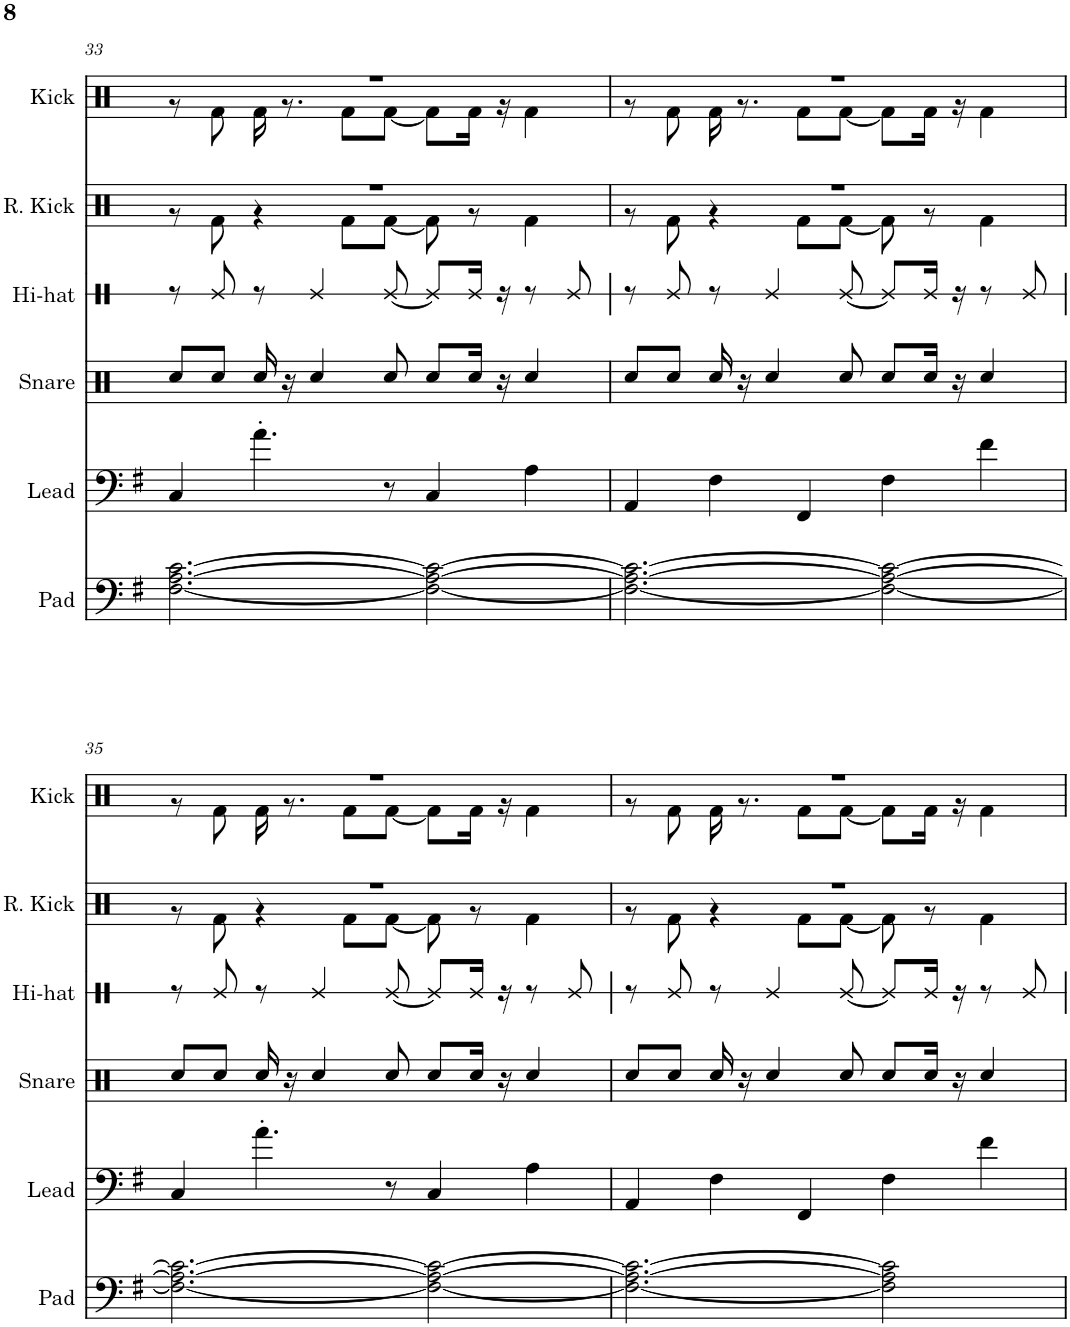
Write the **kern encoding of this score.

**kern	**kern	**kern	**kern	**kern	**kern
*part6	*part5	*part4	*part3	*part2	*part1
*staff6	*staff5	*staff4	*staff3	*staff2	*staff1
*I"Pad	*I"Lead	*I"Snare	*I"Hi-hat	*I"Reverb Kick	*I"Kick
*I'Pad	*I'Lead	*I'Snare	*I'Hi-hat	*I'R. Kick	*I'Kick
!!LO:PB:g=z
*clefF4	*clefF4	*clefX	*clefX	*clefX	*clefX
*k[f#]	*k[f#]	*k[f#]	*k[f#]	*k[f#]	*k[f#]
*M5/4	*M5/4	*M5/4	*M5/4	*M5/4	*M5/4
=33	=33	=33	=33	=33	=33
*	*	*	*	*^	*^
[2.F#\ [2.A\ [2.c\	4C/	8Rcc/L	8r	4%5r	8r	4%5r	8r
.	.	8Rcc/J	8Re/	.	8Rf\	.	8Rf\
.	4.a'\	16Rcc/	8r	.	4r	.	16Rf\
.	.	16r	.	.	.	.	8.r
.	.	4Rcc/	4Re/	.	.	.	.
.	.	.	.	.	8Rf\L	.	8Rf\L
.	8r	8Rcc/	[8Re/	.	[8Rf\J	.	[8Rf\J
2F#\_ 2A\_ 2c\_	4C/	8Rcc/L	8Re/L]	.	8Rf\]	.	8Rf\L]
.	.	16Rcc/Jk	16Re/Jk	.	8r	.	16Rf\Jk
.	.	16r	16r	.	.	.	16r
.	4A\	4Rcc/	8r	.	4Rf\	.	4Rf\
.	.	.	8Re/	.	.	.	.
=34	=34	=34	=34	=34	=34	=34	=34
2.F#\_ 2.A\_ 2.c\_	4AA/	8Rcc/L	8r	4%5r	8r	4%5r	8r
.	.	8Rcc/J	8Re/	.	8Rf\	.	8Rf\
.	4F#\	16Rcc/	8r	.	4r	.	16Rf\
.	.	16r	.	.	.	.	8.r
.	.	4Rcc/	4Re/	.	.	.	.
.	4FF#/	.	.	.	8Rf\L	.	8Rf\L
.	.	8Rcc/	[8Re/	.	[8Rf\J	.	[8Rf\J
2F#\_ 2A\_ 2c\_	4F#\	8Rcc/L	8Re/L]	.	8Rf\]	.	8Rf\L]
.	.	16Rcc/Jk	16Re/Jk	.	8r	.	16Rf\Jk
.	.	16r	16r	.	.	.	16r
.	4f#\	4Rcc/	8r	.	4Rf\	.	4Rf\
.	.	.	8Re/	.	.	.	.
!!LO:LB:g=z	!!
=35	=35	=35	=35	=35	=35	=35	=35
2.F#\_ 2.A\_ 2.c\_	4C/	8Rcc/L	8r	4%5r	8r	4%5r	8r
.	.	8Rcc/J	8Re/	.	8Rf\	.	8Rf\
.	4.a'\	16Rcc/	8r	.	4r	.	16Rf\
.	.	16r	.	.	.	.	8.r
.	.	4Rcc/	4Re/	.	.	.	.
.	.	.	.	.	8Rf\L	.	8Rf\L
.	8r	8Rcc/	[8Re/	.	[8Rf\J	.	[8Rf\J
2F#\_ 2A\_ 2c\_	4C/	8Rcc/L	8Re/L]	.	8Rf\]	.	8Rf\L]
.	.	16Rcc/Jk	16Re/Jk	.	8r	.	16Rf\Jk
.	.	16r	16r	.	.	.	16r
.	4A\	4Rcc/	8r	.	4Rf\	.	4Rf\
.	.	.	8Re/	.	.	.	.
=36	=36	=36	=36	=36	=36	=36	=36
2.F#\_ 2.A\_ 2.c\_	4AA/	8Rcc/L	8r	4%5r	8r	4%5r	8r
.	.	8Rcc/J	8Re/	.	8Rf\	.	8Rf\
.	4F#\	16Rcc/	8r	.	4r	.	16Rf\
.	.	16r	.	.	.	.	8.r
.	.	4Rcc/	4Re/	.	.	.	.
.	4FF#/	.	.	.	8Rf\L	.	8Rf\L
.	.	8Rcc/	[8Re/	.	[8Rf\J	.	[8Rf\J
2F#\] 2A\] 2c\]	4F#\	8Rcc/L	8Re/L]	.	8Rf\]	.	8Rf\L]
.	.	16Rcc/Jk	16Re/Jk	.	8r	.	16Rf\Jk
.	.	16r	16r	.	.	.	16r
.	4f#\	4Rcc/	8r	.	4Rf\	.	4Rf\
.	.	.	8Re/	.	.	.	.
*	*	*	*	*v	*v	*	*
*	*	*	*	*	*v	*v
=	=	=	=	=	=
*-	*-	*-	*-	*-	*-
